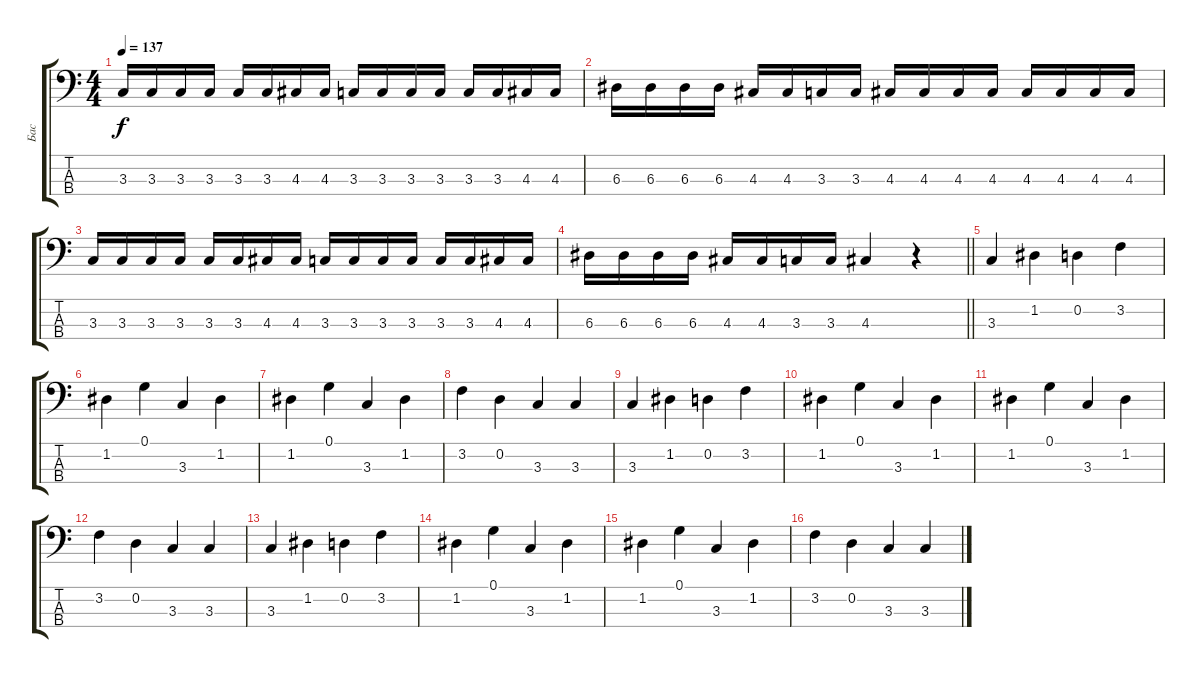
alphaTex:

\track ("Бас" "Бас") {instrument electricbassfinger}
\staff {score tabs}
\tuning (G2 D2 A1 E1) {hide}
\ts (4 4)
\tempo 137
\clef f4
\ks c
3.3.16{dy f} 3.3.16 3.3.16 3.3.16 3.3.16 3.3.16 4.3.16 4.3.16 3.3.16 3.3.16 3.3.16 3.3.16 3.3.16 3.3.16 4.3.16 4.3.16 |
6.3.16 6.3.16 6.3.16 6.3.16 4.3.16 4.3.16 3.3.16 3.3.16 4.3.16 4.3.16 4.3.16 4.3.16 4.3.16 4.3.16 4.3.16 4.3.16 |
3.3.16 3.3.16 3.3.16 3.3.16 3.3.16 3.3.16 4.3.16 4.3.16 3.3.16 3.3.16 3.3.16 3.3.16 3.3.16 3.3.16 4.3.16 4.3.16 |
\barLineRight lightlight
6.3.16 6.3.16 6.3.16 6.3.16 4.3.16 4.3.16 3.3.16 3.3.16 4.3.4 r.4 |
3.3.4 1.2.4 0.2.4 3.2.4 |
1.2.4 0.1.4 3.3.4 1.2.4 |
1.2.4 0.1.4 3.3.4 1.2.4 |
3.2.4 0.2.4 3.3.4 3.3.4 |
3.3.4 1.2.4 0.2.4 3.2.4 |
1.2.4 0.1.4 3.3.4 1.2.4 |
1.2.4 0.1.4 3.3.4 1.2.4 |
3.2.4 0.2.4 3.3.4 3.3.4 |
3.3.4 1.2.4 0.2.4 3.2.4 |
1.2.4 0.1.4 3.3.4 1.2.4 |
1.2.4 0.1.4 3.3.4 1.2.4 |
3.2.4 0.2.4 3.3.4 3.3.4
